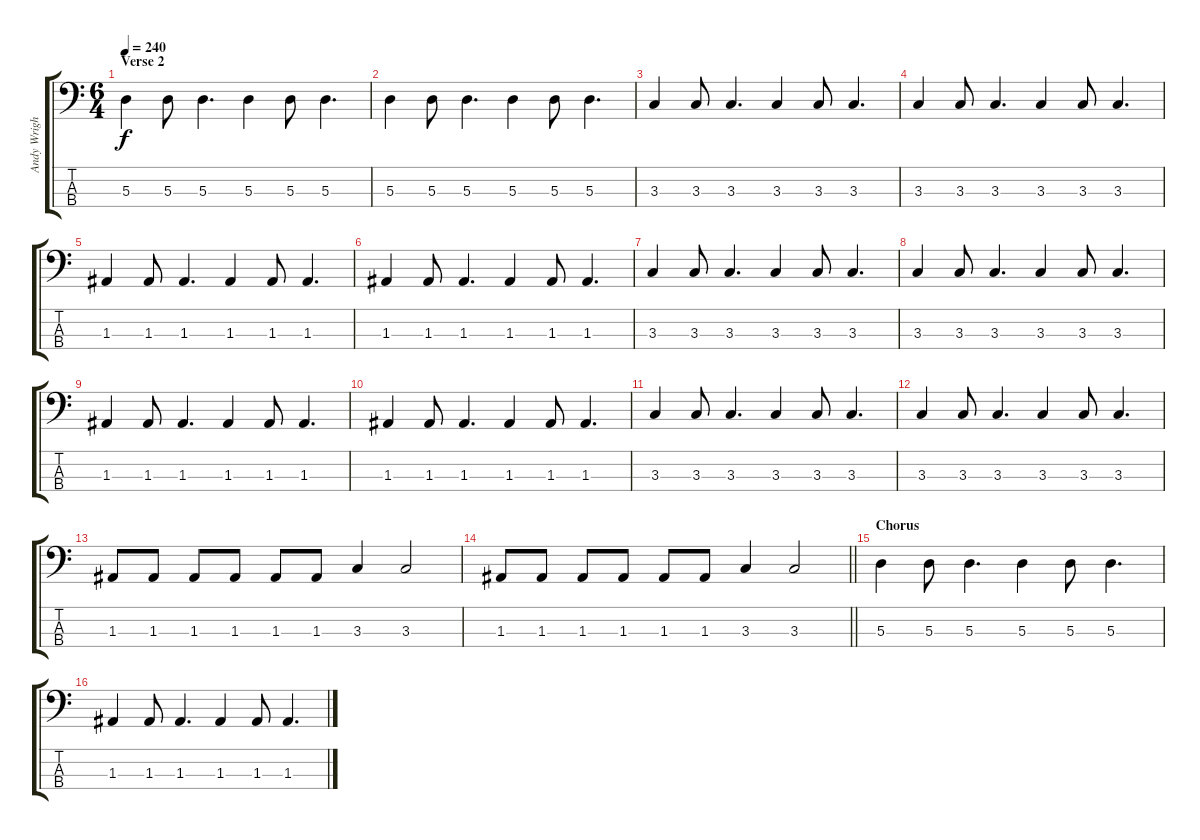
\track ("Andy Wrighton" "Andy Wrigh") {instrument electricbassfinger}
\staff {score tabs}
\tuning (G2 D2 A1 E1) {hide}
\ts (6 4)
\section ("" "Verse 2")
\tempo 240
\clef f4
\ks c
5.3.4{dy f} 5.3.8 5.3.4{d} 5.3.4 5.3.8 5.3.4{d} |
5.3.4 5.3.8 5.3.4{d} 5.3.4 5.3.8 5.3.4{d} |
3.3.4 3.3.8 3.3.4{d} 3.3.4 3.3.8 3.3.4{d} |
3.3.4 3.3.8 3.3.4{d} 3.3.4 3.3.8 3.3.4{d} |
1.3.4 1.3.8 1.3.4{d} 1.3.4 1.3.8 1.3.4{d} |
1.3.4 1.3.8 1.3.4{d} 1.3.4 1.3.8 1.3.4{d} |
3.3.4 3.3.8 3.3.4{d} 3.3.4 3.3.8 3.3.4{d} |
3.3.4 3.3.8 3.3.4{d} 3.3.4 3.3.8 3.3.4{d} |
1.3.4 1.3.8 1.3.4{d} 1.3.4 1.3.8 1.3.4{d} |
1.3.4 1.3.8 1.3.4{d} 1.3.4 1.3.8 1.3.4{d} |
3.3.4 3.3.8 3.3.4{d} 3.3.4 3.3.8 3.3.4{d} |
3.3.4 3.3.8 3.3.4{d} 3.3.4 3.3.8 3.3.4{d} |
1.3.8 1.3.8 1.3.8 1.3.8 1.3.8 1.3.8 3.3.4 3.3.2 |
\barLineRight lightlight
1.3.8 1.3.8 1.3.8 1.3.8 1.3.8 1.3.8 3.3.4 3.3.2 |
\section ("" "Chorus")
5.3.4 5.3.8 5.3.4{d} 5.3.4 5.3.8 5.3.4{d} |
1.3.4 1.3.8 1.3.4{d} 1.3.4 1.3.8 1.3.4{d}
